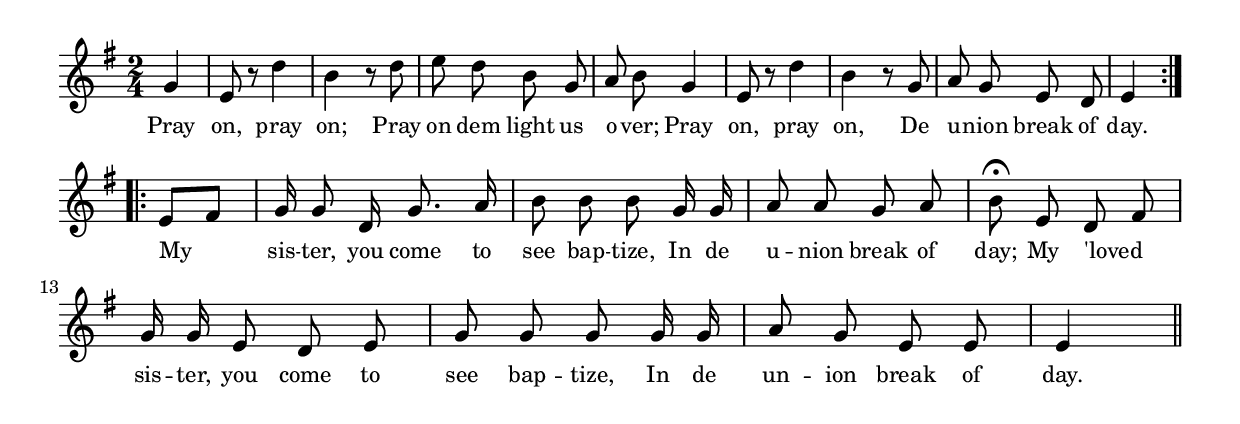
% 118.ly - Score sheet for "Jacob's Ladder"
% Copyright (C) 2007  Marcus Brinkmann <marcus@gnu.org>
%
% This score sheet is free software; you can redistribute it and/or
% modify it under the terms of the Creative Commons Legal Code
% Attribution-ShareALike as published by Creative Commons; either
% version 2.0 of the License, or (at your option) any later version.
%
% This score sheet is distributed in the hope that it will be useful,
% but WITHOUT ANY WARRANTY; without even the implied warranty of
% MERCHANTABILITY or FITNESS FOR A PARTICULAR PURPOSE.  See the
% Creative Commons Legal Code Attribution-ShareALike for more details.
%
% You should have received a copy of the Creative Commons Legal Code
% Attribution-ShareALike along with this score sheet; if not, write to
% Creative Commons, 543 Howard Street, 5th Floor,
% San Francisco, CA 94105-3013  United States

\version "2.10.0"

%\header
%{
%  title = "Jacob's Ladder"
%  composer = "trad."
%}

melody =
<<
     \context Voice
    {
	\set Staff.midiInstrument = "acoustic grand"
	\override Staff.VerticalAxisGroup #'minimum-Y-extent = #'(0 . 0)
	
	\autoBeamOff

	\time 2/4
	\clef violin
	\key e \minor
	{
	    \repeat volta 2
	    {
		\partial 4 g'4 | e'8 r d''4 | b'4 r8 d'' | e'' d'' b' g' |
		a'8 b' g'4 | e'8 r d''4 | b'4 r8 g' | a'8 g' e' d' | e'4 
	    }
	    \break
	    \repeat volta 2
	    {
		e'8[ fis'] | g'16 g'8 d'16 g'8. a'16 | b'8 b' b' g'16 g' |
		a'8 a' g' a' | b'8\fermata e' d' \melisma fis' \melismaEnd |
		g'16 g' e'8 d' e'8 | g'8 g' g' g'16 g' |
		a'8 g' e' e' | e'4 \bar "||"
	    }
	}
    }
    \lyricsto "" \new Lyrics
    {
        \override LyricText #'font-size = #0
        \override StanzaNumber #'font-size = #-1

	Pray on, pray on;
	Pray on dem light us o -- ver;
	Pray on, pray on, De u -- nion break of day.
	My sis -- ter, you come to see bap -- tize,
	In de u -- nion break of day;
	%% FIXME: 'loved on two notes???
	My 'loved sis -- ter, you come to see bap -- tize,
	%% FIXME: un -- ion but u -- nion above???
	In de un -- ion break of day.
    }
>>


\score
{
  \new Staff { \melody }

  \layout { indent = 0.0 }
}

\score
{
  \new Staff { \unfoldRepeats \melody }

  
  \midi {
    \context {
      \Score
      tempoWholesPerMinute = #(ly:make-moment 100 4)
      }
    }


}
